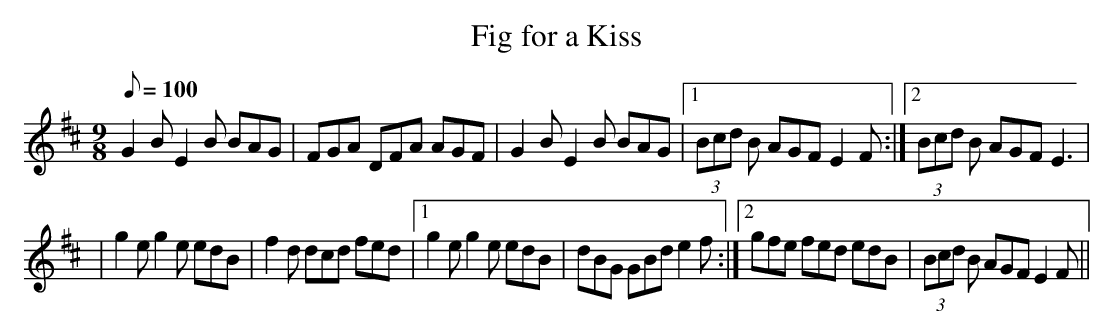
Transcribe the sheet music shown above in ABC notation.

X:1
T:Fig for a Kiss
M:9/8
L:1/8
Q:100
K:EDor
G2B E2B BAG|FGA DFA AGF|G2B E2B BAG|1(3Bcd B AGF E2F:|2 (3Bcd B AGF E3|
|g2e g2e edB|f2d dcd fed|1 g2e g2e edB|dBG GBd e2f:|2 gfe fed edB|(3Bcd B AGF E2F||
